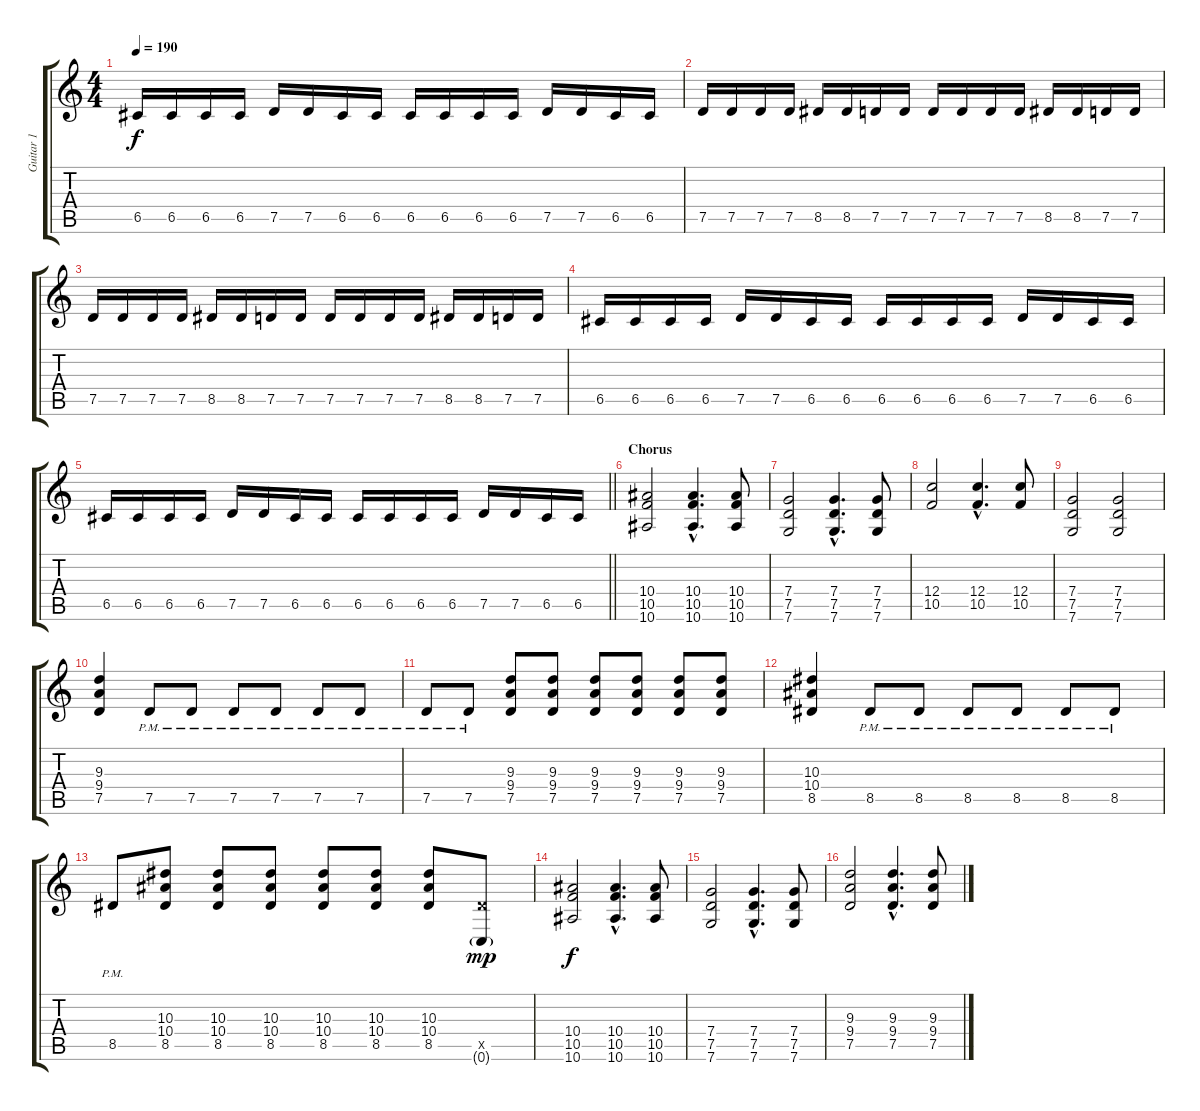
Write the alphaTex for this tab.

\track ("Guitar 1" "Guitar 1") {instrument distortionguitar}
\staff {score tabs}
\tuning (D4 A3 F3 C3 G2 C2) {hide}
\ts (4 4)
\tempo 190
\clef g2
\ks c
6.5.16{dy f} 6.5.16 6.5.16 6.5.16 7.5.16 7.5.16 6.5.16 6.5.16 6.5.16 6.5.16 6.5.16 6.5.16 7.5.16 7.5.16 6.5.16 6.5.16 |
7.5.16 7.5.16 7.5.16 7.5.16 8.5.16 8.5.16 7.5.16 7.5.16 7.5.16 7.5.16 7.5.16 7.5.16 8.5.16 8.5.16 7.5.16 7.5.16 |
7.5.16 7.5.16 7.5.16 7.5.16 8.5.16 8.5.16 7.5.16 7.5.16 7.5.16 7.5.16 7.5.16 7.5.16 8.5.16 8.5.16 7.5.16 7.5.16 |
6.5.16 6.5.16 6.5.16 6.5.16 7.5.16 7.5.16 6.5.16 6.5.16 6.5.16 6.5.16 6.5.16 6.5.16 7.5.16 7.5.16 6.5.16 6.5.16 |
\barLineRight lightlight
6.5.16 6.5.16 6.5.16 6.5.16 7.5.16 7.5.16 6.5.16 6.5.16 6.5.16 6.5.16 6.5.16 6.5.16 7.5.16 7.5.16 6.5.16 6.5.16 |
\section ("" "Chorus")
(10.4 10.5 10.6).2 (10.4{hac} 10.5{hac} 10.6{hac}).4{d} (10.4 10.5 10.6).8 |
(7.4 7.5 7.6).2 (7.4{hac} 7.5{hac} 7.6{hac}).4{d} (7.4 7.5 7.6).8 |
(12.4 10.5).2 (12.4{hac} 10.5{hac}).4{d} (12.4 10.5).8 |
(7.4 7.5 7.6).2 (7.4 7.5 7.6).2 |
(9.3 9.4 7.5).4 7.5{pm}.8 7.5{pm}.8 7.5{pm}.8 7.5{pm}.8 7.5{pm}.8 7.5{pm}.8 |
7.5{pm}.8 7.5{pm}.8 (9.3 9.4 7.5).8 (9.3 9.4 7.5).8 (9.3 9.4 7.5).8 (9.3 9.4 7.5).8 (9.3 9.4 7.5).8 (9.3 9.4 7.5).8 |
(10.3 10.4 8.5).4 8.5{pm}.8 8.5{pm}.8 8.5{pm}.8 8.5{pm}.8 8.5{pm}.8 8.5{pm}.8 |
8.5{pm}.8 (10.3 10.4 8.5).8 (10.3 10.4 8.5).8 (10.3 10.4 8.5).8 (10.3 10.4 8.5).8 (10.3 10.4 8.5).8 (10.3 10.4 8.5).8 (8.5{x} 0.6{g}).8{dy mp} |
(10.4 10.5 10.6).2{dy f} (10.4{hac} 10.5{hac} 10.6{hac}).4{d} (10.4 10.5 10.6).8 |
(7.4 7.5 7.6).2 (7.4{hac} 7.5{hac} 7.6{hac}).4{d} (7.4 7.5 7.6).8 |
(9.3 9.4 7.5).2 (9.3{hac} 9.4{hac} 7.5{hac}).4{d} (9.3 9.4 7.5).8
